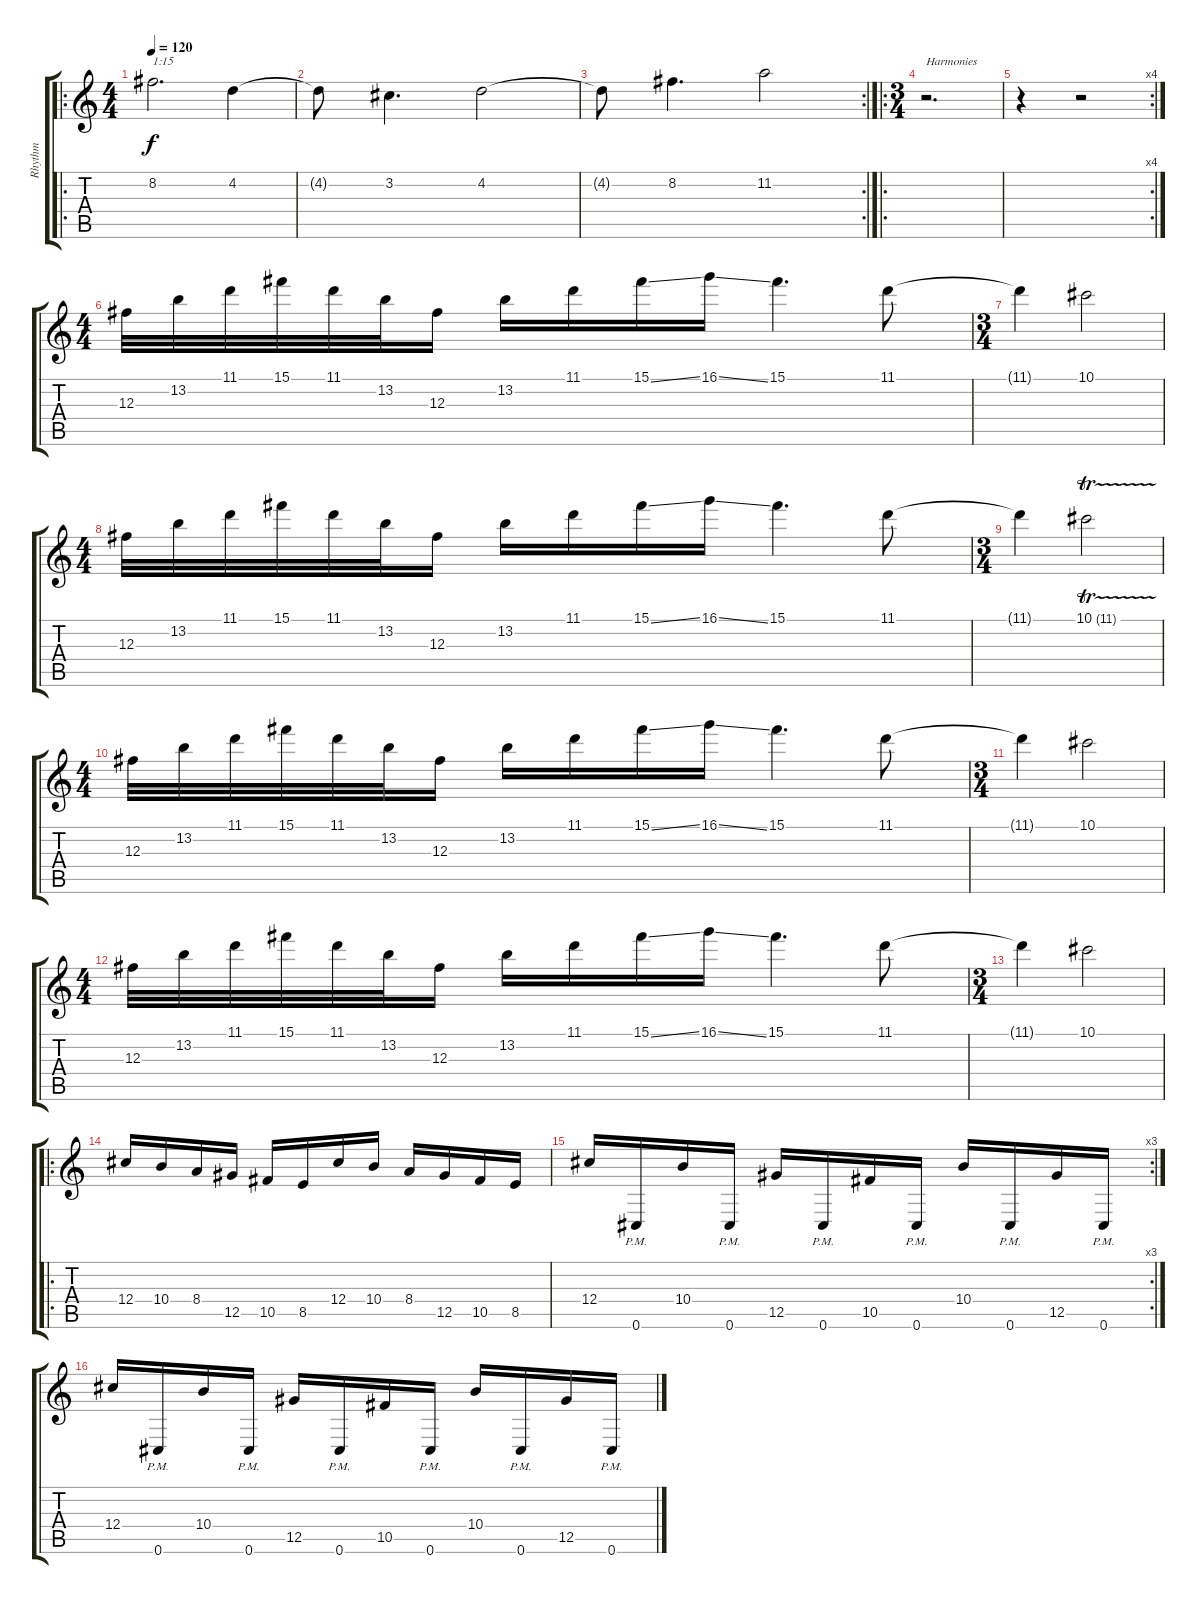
\track ("Rhythm" "Rhythm") {instrument overdrivenguitar}
\staff {score tabs}
\tuning (Eb4 Bb3 Gb3 Db3 Ab2 Db2) {hide}
\ro
\ts (4 4)
\tempo 120
\clef g2
\ks c
8.2.2{d txt "1:15" dy f} 4.2.4 |
4.2{t}.8 3.2.4{d} 4.2.2 |
\rc 2
4.2{t}.8 8.2.4{d} 11.2.2 |
\ro
\ts (3 4)
r.2{d txt "Harmonies"} |
\rc 4
r.4 r.2 |
\ts (4 4)
12.3.32 13.2.32 11.1.32 15.1.32 11.1.32 13.2.32 12.3.16 13.2.16 11.1.16 15.1{ss}.16 16.1{ss}.16 15.1.4{d} 11.1.8 |
\ts (3 4)
11.1{t}.4 10.1.2 |
\ts (4 4)
12.3.32 13.2.32 11.1.32 15.1.32 11.1.32 13.2.32 12.3.16 13.2.16 11.1.16 15.1{ss}.16 16.1{ss}.16 15.1.4{d} 11.1.8 |
\ts (3 4)
11.1{t}.4 10.1{tr (11 16)}.2 |
\ts (4 4)
12.3.32 13.2.32 11.1.32 15.1.32 11.1.32 13.2.32 12.3.16 13.2.16 11.1.16 15.1{ss}.16 16.1{ss}.16 15.1.4{d} 11.1.8 |
\ts (3 4)
11.1{t}.4 10.1.2 |
\ts (4 4)
12.3.32 13.2.32 11.1.32 15.1.32 11.1.32 13.2.32 12.3.16 13.2.16 11.1.16 15.1{ss}.16 16.1{ss}.16 15.1.4{d} 11.1.8 |
\ts (3 4)
11.1{t}.4 10.1.2 |
\ro
12.4.16 10.4.16 8.4.16 12.5.16 10.5.16 8.5.16 12.4.16 10.4.16 8.4.16 12.5.16 10.5.16 8.5.16 |
\rc 3
12.4.16 0.6{pm}.16 10.4.16 0.6{pm}.16 12.5.16 0.6{pm}.16 10.5.16 0.6{pm}.16 10.4.16 0.6{pm}.16 12.5.16 0.6{pm}.16 |
12.4.16 0.6{pm}.16 10.4.16 0.6{pm}.16 12.5.16 0.6{pm}.16 10.5.16 0.6{pm}.16 10.4.16 0.6{pm}.16 12.5.16 0.6{pm}.16
